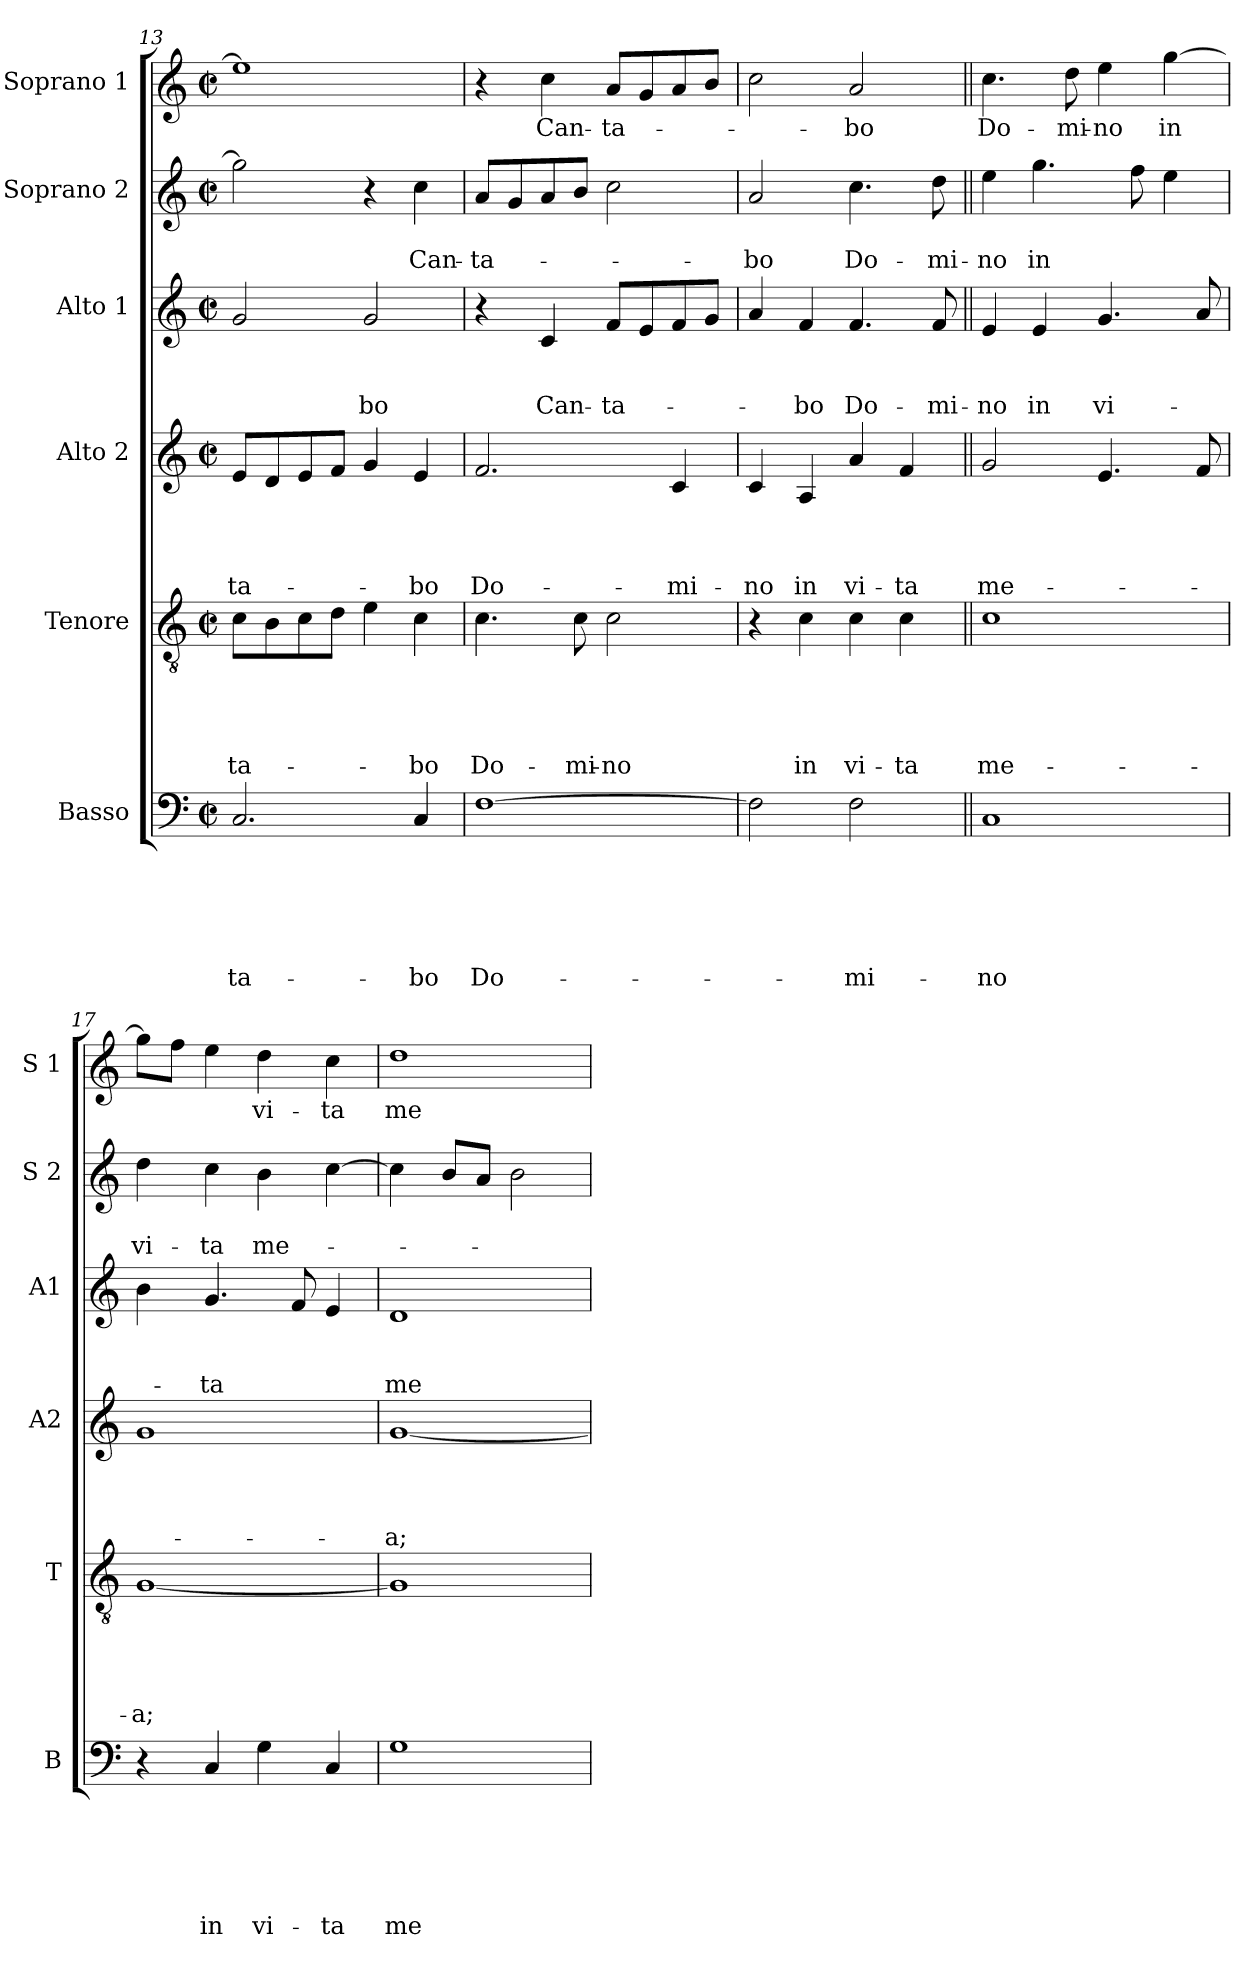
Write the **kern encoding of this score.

**kern	**text	**text	**text	**text	**text	**text	**kern	**text	**text	**text	**text	**text	**kern	**text	**text	**text	**text	**kern	**text	**text	**text	**kern	**text	**text	**kern	**text
*part6	*part6	*part6	*part6	*part6	*part6	*part6	*part5	*part5	*part5	*part5	*part5	*part5	*part4	*part4	*part4	*part4	*part4	*part3	*part3	*part3	*part3	*part2	*part2	*part2	*part1	*part1
*staff6	*staff6	*staff6	*staff6	*staff6	*staff6	*staff6	*staff5	*staff5	*staff5	*staff5	*staff5	*staff5	*staff4	*staff4	*staff4	*staff4	*staff4	*staff3	*staff3	*staff3	*staff3	*staff2	*staff2	*staff2	*staff1	*staff1
*I"Basso	*	*	*	*	*	*	*I"Tenore	*	*	*	*	*	*I"Alto 2	*	*	*	*	*I"Alto 1	*	*	*	*I"Soprano 2	*	*	*I"Soprano 1	*
*I'B	*	*	*	*	*	*	*I'T	*	*	*	*	*	*I'A2	*	*	*	*	*I'A1	*	*	*	*I'S 2	*	*	*I'S 1	*
*clefF4	*	*	*	*	*	*	*clefGv2	*	*	*	*	*	*clefG2	*	*	*	*	*clefG2	*	*	*	*clefG2	*	*	*clefG2	*
*k[]	*	*	*	*	*	*	*k[]	*	*	*	*	*	*k[]	*	*	*	*	*k[]	*	*	*	*k[]	*	*	*k[]	*
*C:	*	*	*	*	*	*	*C:	*	*	*	*	*	*C:	*	*	*	*	*C:	*	*	*	*C:	*	*	*C:	*
*M2/2	*	*	*	*	*	*	*M2/2	*	*	*	*	*	*M2/2	*	*	*	*	*M2/2	*	*	*	*M2/2	*	*	*M2/2	*
*met(c|)	*	*	*	*	*	*	*met(c|)	*	*	*	*	*	*met(c|)	*	*	*	*	*met(c|)	*	*	*	*met(c|)	*	*	*met(c|)	*
=13	=13	=13	=13	=13	=13	=13	=13	=13	=13	=13	=13	=13	=13	=13	=13	=13	=13	=13	=13	=13	=13	=13	=13	=13	=13	=13
!	!	!	!	!	!	!LO:LY:b	!	!	!	!	!	!LO:LY:b	!	!	!	!	!LO:LY:b	!	!	!	!	!	!	!	!	!
2.C/	.	.	.	.	.	-ta-	8c\L	.	.	.	.	-ta-	8e/L	.	.	.	-ta-	2g/	.	.	.	2gg\]	.	.	1ee]	.
.	.	.	.	.	.	.	8B\	.	.	.	.	.	8d/	.	.	.	.	.	.	.	.	.	.	.	.	.
.	.	.	.	.	.	.	8c\	.	.	.	.	.	8e/	.	.	.	.	.	.	.	.	.	.	.	.	.
.	.	.	.	.	.	.	8d\J	.	.	.	.	.	8f/J	.	.	.	.	.	.	.	.	.	.	.	.	.
!	!	!	!	!	!	!	!	!	!	!	!	!	!	!	!	!	!	!	!	!	!LO:LY:b	!	!	!	!	!
.	.	.	.	.	.	.	4e\	.	.	.	.	.	4g/	.	.	.	.	2g/	.	.	-bo	4r	.	.	.	.
!	!	!	!	!	!	!LO:LY:b	!	!	!	!	!	!LO:LY:b	!	!	!	!	!LO:LY:b	!	!	!	!	!	!	!LO:LY:b	!	!
4C/	.	.	.	.	.	-bo	4c\	.	.	.	.	-bo	4e/	.	.	.	-bo	.	.	.	.	4cc\	.	Can-	.	.
=14	=14	=14	=14	=14	=14	=14	=14	=14	=14	=14	=14	=14	=14	=14	=14	=14	=14	=14	=14	=14	=14	=14	=14	=14	=14	=14
!	!	!	!	!	!	!LO:LY:b	!	!	!	!	!	!LO:LY:b	!	!	!	!	!LO:LY:b	!	!	!	!	!	!	!LO:LY:b	!	!
[>1F	.	.	.	.	.	Do-	4.c\	.	.	.	.	Do-	2.f/	.	.	.	Do-	4r	.	.	.	8a/L	.	-ta-	4r	.
.	.	.	.	.	.	.	.	.	.	.	.	.	.	.	.	.	.	.	.	.	.	8g/	.	.	.	.
!	!	!	!	!	!	!	!	!	!	!	!	!	!	!	!	!	!	!	!	!	!LO:LY:b	!	!	!	!	!LO:LY:b
.	.	.	.	.	.	.	.	.	.	.	.	.	.	.	.	.	.	4c/	.	.	Can-	8a/	.	.	4cc\	Can-
!	!	!	!	!	!	!	!	!	!	!	!	!LO:LY:b	!	!	!	!	!	!	!	!	!	!	!	!	!	!
.	.	.	.	.	.	.	8c\	.	.	.	.	-mi-	.	.	.	.	.	.	.	.	.	8b/J	.	.	.	.
!	!	!	!	!	!	!	!	!	!	!	!	!LO:LY:b:rj	!	!	!	!	!	!	!	!	!LO:LY:b	!	!	!	!	!LO:LY:b
.	.	.	.	.	.	.	2c\	.	.	.	.	-no	.	.	.	.	.	8f/L	.	.	-ta-	2cc\	.	.	8a/L	-ta-
.	.	.	.	.	.	.	.	.	.	.	.	.	.	.	.	.	.	8e/	.	.	.	.	.	.	8g/	.
!	!	!	!	!	!	!	!	!	!	!	!	!	!	!	!	!	!LO:LY:b	!	!	!	!	!	!	!	!	!
.	.	.	.	.	.	.	.	.	.	.	.	.	4c/	.	.	.	-mi-	8f/	.	.	.	.	.	.	8a/	.
.	.	.	.	.	.	.	.	.	.	.	.	.	.	.	.	.	.	8g/J	.	.	.	.	.	.	8b/J	.
=15	=15	=15	=15	=15	=15	=15	=15	=15	=15	=15	=15	=15	=15	=15	=15	=15	=15	=15	=15	=15	=15	=15	=15	=15	=15	=15
!	!	!	!	!	!	!	!	!	!	!	!	!	!	!	!	!	!LO:LY:b	!	!	!	!	!	!	!LO:LY:b	!	!
2F\]	.	.	.	.	.	.	4r	.	.	.	.	.	4c/	.	.	.	-no	4a/	.	.	.	2a/	.	-bo	2cc\	.
!	!	!	!	!	!	!	!	!	!	!	!	!LO:LY:b	!	!	!	!	!LO:LY:b	!	!	!	!LO:LY:b	!	!	!	!	!
.	.	.	.	.	.	.	4c\	.	.	.	.	in	4A/	.	.	.	in	4f/	.	.	-bo	.	.	.	.	.
!	!	!	!	!	!	!LO:LY:b	!	!	!	!	!	!LO:LY:b	!	!	!	!	!LO:LY:b	!	!	!	!LO:LY:b	!	!	!LO:LY:b	!	!LO:LY:b
2F\	.	.	.	.	.	-mi-	4c\	.	.	.	.	vi-	4a/	.	.	.	vi-	4.f/	.	.	Do-	4.cc\	.	Do-	2a/	-bo
!	!	!	!	!	!	!	!	!	!	!	!	!LO:LY:b	!	!	!	!	!LO:LY:b	!	!	!	!	!	!	!	!	!
.	.	.	.	.	.	.	4c\	.	.	.	.	-ta	4f/	.	.	.	-ta	.	.	.	.	.	.	.	.	.
!	!	!	!	!	!	!	!	!	!	!	!	!	!	!	!	!	!	!	!	!	!LO:LY:b	!	!	!LO:LY:b	!	!
.	.	.	.	.	.	.	.	.	.	.	.	.	.	.	.	.	.	8f/	.	.	-mi-	8dd\	.	-mi-	.	.
!!LO:LB:g=z
=16||	=16||	=16||	=16||	=16||	=16||	=16||	=16||	=16||	=16||	=16||	=16||	=16||	=16||	=16||	=16||	=16||	=16||	=16||	=16||	=16||	=16||	=16||	=16||	=16||	=16||	=16||
!	!	!	!	!	!	!LO:LY:b	!	!	!	!	!	!LO:LY:b	!	!	!	!	!LO:LY:b	!	!	!	!LO:LY:b	!	!	!LO:LY:b	!	!LO:LY:b
1C	.	.	.	.	.	-no	1c	.	.	.	.	me-	2g/	.	.	.	me-	4e/	.	.	-no	4ee\	.	-no	4.cc\	Do-
!	!	!	!	!	!	!	!	!	!	!	!	!	!	!	!	!	!	!	!	!	!LO:LY:b	!	!	!LO:LY:b	!	!
.	.	.	.	.	.	.	.	.	.	.	.	.	.	.	.	.	.	4e/	.	.	in	4.gg\	.	in	.	.
!	!	!	!	!	!	!	!	!	!	!	!	!	!	!	!	!	!	!	!	!	!	!	!	!	!	!LO:LY:b
.	.	.	.	.	.	.	.	.	.	.	.	.	.	.	.	.	.	.	.	.	.	.	.	.	8dd\	-mi-
!	!	!	!	!	!	!	!	!	!	!	!	!	!	!	!	!	!	!	!	!	!LO:LY:b	!	!	!	!	!LO:LY:b:rj
.	.	.	.	.	.	.	.	.	.	.	.	.	4.e/	.	.	.	.	4.g/	.	.	vi-	.	.	.	4ee\	-no
.	.	.	.	.	.	.	.	.	.	.	.	.	.	.	.	.	.	.	.	.	.	8ff\	.	.	.	.
!	!	!	!	!	!	!	!	!	!	!	!	!	!	!	!	!	!	!	!	!	!	!	!	!	!	!LO:LY:b
.	.	.	.	.	.	.	.	.	.	.	.	.	.	.	.	.	.	.	.	.	.	4ee\	.	.	[>4gg\	in
.	.	.	.	.	.	.	.	.	.	.	.	.	8f/	.	.	.	.	8a/	.	.	.	.	.	.	.	.
=17	=17	=17	=17	=17	=17	=17	=17	=17	=17	=17	=17	=17	=17	=17	=17	=17	=17	=17	=17	=17	=17	=17	=17	=17	=17	=17
!	!	!	!	!	!	!	!	!	!	!	!	!LO:LY:b	!	!	!	!	!	!	!	!	!	!	!	!LO:LY:b	!	!
4r	.	.	.	.	.	.	[<1G	.	.	.	.	-a;	1g	.	.	.	.	4b\	.	.	.	4dd\	.	vi-	8gg\L]	.
.	.	.	.	.	.	.	.	.	.	.	.	.	.	.	.	.	.	.	.	.	.	.	.	.	8ff\J	.
!	!	!	!	!	!	!LO:LY:b	!	!	!	!	!	!	!	!	!	!	!	!	!	!	!LO:LY:b	!	!	!LO:LY:b	!	!
4C/	.	.	.	.	.	in	.	.	.	.	.	.	.	.	.	.	.	4.g/	.	.	-ta	4cc\	.	-ta	4ee\	.
!	!	!	!	!	!	!LO:LY:b	!	!	!	!	!	!	!	!	!	!	!	!	!	!	!	!	!	!LO:LY:b	!	!LO:LY:b
4G\	.	.	.	.	.	vi-	.	.	.	.	.	.	.	.	.	.	.	.	.	.	.	4b\	.	me-	4dd\	vi-
.	.	.	.	.	.	.	.	.	.	.	.	.	.	.	.	.	.	8f/	.	.	.	.	.	.	.	.
!	!	!	!	!	!	!LO:LY:b	!	!	!	!	!	!	!	!	!	!	!	!	!	!	!	!	!	!	!	!LO:LY:b
4C/	.	.	.	.	.	-ta	.	.	.	.	.	.	.	.	.	.	.	4e/	.	.	.	[>4cc\	.	.	4cc\	-ta
=18	=18	=18	=18	=18	=18	=18	=18	=18	=18	=18	=18	=18	=18	=18	=18	=18	=18	=18	=18	=18	=18	=18	=18	=18	=18	=18
!	!	!	!	!	!	!LO:LY:b	!	!	!	!	!	!	!	!	!	!	!LO:LY:b	!	!	!	!LO:LY:b	!	!	!	!	!LO:LY:b
1G	.	.	.	.	.	me-	1G]	.	.	.	.	.	[<1g	.	.	.	-a;	1d	.	.	me-	4cc\]	.	.	1dd	me-
.	.	.	.	.	.	.	.	.	.	.	.	.	.	.	.	.	.	.	.	.	.	8b/L	.	.	.	.
.	.	.	.	.	.	.	.	.	.	.	.	.	.	.	.	.	.	.	.	.	.	8a/J	.	.	.	.
.	.	.	.	.	.	.	.	.	.	.	.	.	.	.	.	.	.	.	.	.	.	2b\	.	.	.	.
=	=	=	=	=	=	=	=	=	=	=	=	=	=	=	=	=	=	=	=	=	=	=	=	=	=	=
*-	*-	*-	*-	*-	*-	*-	*-	*-	*-	*-	*-	*-	*-	*-	*-	*-	*-	*-	*-	*-	*-	*-	*-	*-	*-	*-
